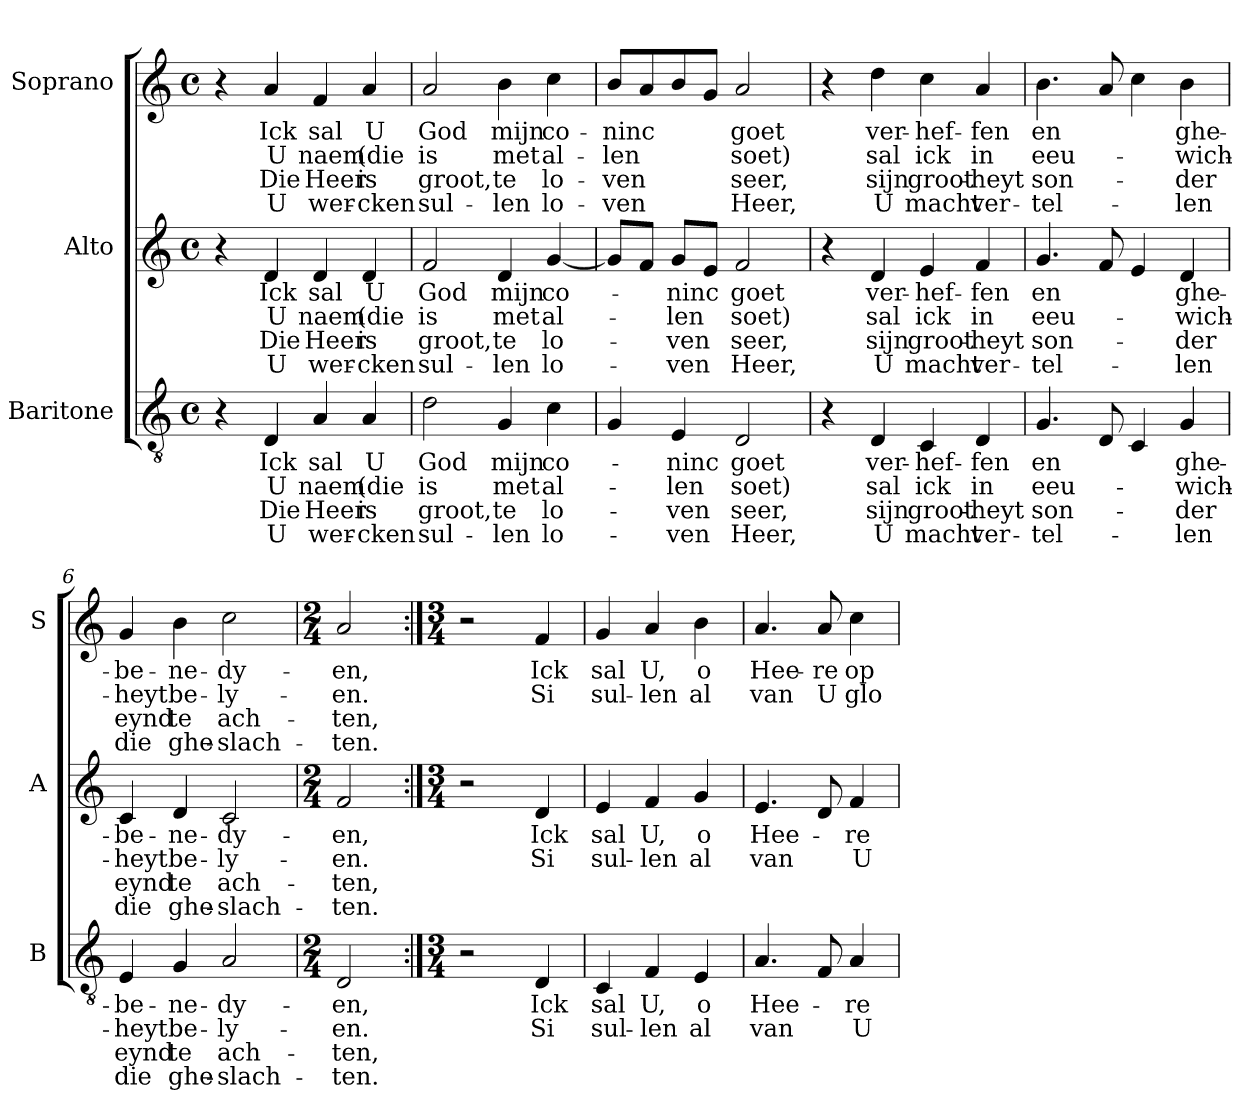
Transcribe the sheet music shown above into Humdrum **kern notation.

**kern	**text	**text	**text	**text	**kern	**text	**text	**text	**text	**kern	**text	**text	**text	**text
*part3	*part3	*part3	*part3	*part3	*part2	*part2	*part2	*part2	*part2	*part1	*part1	*part1	*part1	*part1
*staff3	*staff3	*staff3	*staff3	*staff3	*staff2	*staff2	*staff2	*staff2	*staff2	*staff1	*staff1	*staff1	*staff1	*staff1
*I"Baritone	*	*	*	*	*I"Alto	*	*	*	*	*I"Soprano	*	*	*	*
*I'B	*	*	*	*	*I'A	*	*	*	*	*I'S	*	*	*	*
*clefGv2	*	*	*	*	*clefG2	*	*	*	*	*clefG2	*	*	*	*
*k[]	*	*	*	*	*k[]	*	*	*	*	*k[]	*	*	*	*
*C:	*	*	*	*	*C:	*	*	*	*	*C:	*	*	*	*
*M4/4	*	*	*	*	*M4/4	*	*	*	*	*M4/4	*	*	*	*
*met(c)	*	*	*	*	*met(c)	*	*	*	*	*met(c)	*	*	*	*
=1	=1	=1	=1	=1	=1	=1	=1	=1	=1	=1	=1	=1	=1	=1
!	!LO:LY:b	!	!LO:LY:b	!	!	!LO:LY:b	!	!LO:LY:b	!	!	!LO:LY:b	!	!LO:LY:b	!
4r	1)	.	2)	.	4r	1)	.	2)	.	4r	1)	.	2)	.
!	!LO:LY:b	!LO:LY:b	!LO:LY:b	!LO:LY:b	!	!LO:LY:b	!LO:LY:b	!LO:LY:b	!LO:LY:b	!	!LO:LY:b	!LO:LY:b	!LO:LY:b	!LO:LY:b
4D/	Ick	U	Die	U	4d/	Ick	U	Die	U	4a/	Ick	U	Die	U
!	!LO:LY:b	!LO:LY:b	!LO:LY:b	!LO:LY:b	!	!LO:LY:b	!LO:LY:b	!LO:LY:b	!LO:LY:b	!	!LO:LY:b	!LO:LY:b	!LO:LY:b	!LO:LY:b
4A/	sal	naem	Heer	wer-	4d/	sal	naem	Heer	wer-	4f/	sal	naem	Heer	wer-
!	!LO:LY:b	!LO:LY:b	!LO:LY:b	!LO:LY:b	!	!LO:LY:b	!LO:LY:b	!LO:LY:b	!LO:LY:b	!	!LO:LY:b	!LO:LY:b	!LO:LY:b	!LO:LY:b
4A/	U	(die	is	-cken	4d/	U	(die	is	-cken	4a/	U	(die	is	-cken
=2	=2	=2	=2	=2	=2	=2	=2	=2	=2	=2	=2	=2	=2	=2
!	!LO:LY:b	!LO:LY:b	!LO:LY:b	!LO:LY:b	!	!LO:LY:b	!LO:LY:b	!LO:LY:b	!LO:LY:b	!	!LO:LY:b	!LO:LY:b	!LO:LY:b	!LO:LY:b
2d\	God	is	groot,	sul-	2f/	God	is	groot,	sul-	2a/	God	is	groot,	sul-
!	!LO:LY:b	!LO:LY:b	!LO:LY:b	!LO:LY:b	!	!LO:LY:b	!LO:LY:b	!LO:LY:b	!LO:LY:b	!	!LO:LY:b	!LO:LY:b	!LO:LY:b	!LO:LY:b
4G/	mijn	met	te	-len	4d/	mijn	met	te	-len	4b\	mijn	met	te	-len
!	!LO:LY:b	!LO:LY:b	!LO:LY:b	!LO:LY:b	!	!LO:LY:b	!LO:LY:b	!LO:LY:b	!LO:LY:b	!	!LO:LY:b	!LO:LY:b	!LO:LY:b	!LO:LY:b
4c\	co-	al-	lo-	lo-	[4g/	co-	al-	lo-	lo-	4cc\	co-	al-	lo-	lo-
=3	=3	=3	=3	=3	=3	=3	=3	=3	=3	=3	=3	=3	=3	=3
!	!	!	!	!	!	!	!	!	!	!	!LO:LY:b	!LO:LY:b	!LO:LY:b	!LO:LY:b
4G/	.	.	.	.	8g/L]	.	.	.	.	8b/L	-ninc	-len	-ven	-ven
.	.	.	.	.	8f/J	.	.	.	.	8a/	.	.	.	.
!	!LO:LY:b	!LO:LY:b	!LO:LY:b	!LO:LY:b	!	!LO:LY:b	!LO:LY:b	!LO:LY:b	!LO:LY:b	!	!	!	!	!
4E/	-ninc	-len	-ven	-ven	8g/L	-ninc	-len	-ven	-ven	8b/	.	.	.	.
.	.	.	.	.	8e/J	.	.	.	.	8g/J	.	.	.	.
!	!LO:LY:b	!LO:LY:b	!LO:LY:b	!LO:LY:b	!	!LO:LY:b	!LO:LY:b	!LO:LY:b	!LO:LY:b	!	!LO:LY:b	!LO:LY:b	!LO:LY:b	!LO:LY:b
2D/	goet	soet)	seer,	Heer,	2f/	goet	soet)	seer,	Heer,	2a/	goet	soet)	seer,	Heer,
=4	=4	=4	=4	=4	=4	=4	=4	=4	=4	=4	=4	=4	=4	=4
4r	.	.	.	.	4r	.	.	.	.	4r	.	.	.	.
!	!LO:LY:b	!LO:LY:b	!LO:LY:b	!LO:LY:b	!	!LO:LY:b	!LO:LY:b	!LO:LY:b	!LO:LY:b	!	!LO:LY:b	!LO:LY:b	!LO:LY:b	!LO:LY:b
4D/	ver-	sal	sijn	U	4d/	ver-	sal	sijn	U	4dd\	ver-	sal	sijn	U
!	!LO:LY:b	!LO:LY:b	!LO:LY:b	!LO:LY:b	!	!LO:LY:b	!LO:LY:b	!LO:LY:b	!LO:LY:b	!	!LO:LY:b	!LO:LY:b	!LO:LY:b	!LO:LY:b
4C/	-hef-	ick	groot-	macht	4e/	-hef-	ick	groot-	macht	4cc\	-hef-	ick	groot-	macht
!	!LO:LY:b	!LO:LY:b	!LO:LY:b	!LO:LY:b	!	!LO:LY:b	!LO:LY:b	!LO:LY:b	!LO:LY:b	!	!LO:LY:b	!LO:LY:b	!LO:LY:b	!LO:LY:b
4D/	-fen	in	-heyt	ver-	4f/	-fen	in	-heyt	ver-	4a/	-fen	in	-heyt	ver-
!!LO:LB:g=z
=5	=5	=5	=5	=5	=5	=5	=5	=5	=5	=5	=5	=5	=5	=5
!	!LO:LY:b	!LO:LY:b	!LO:LY:b	!LO:LY:b	!	!LO:LY:b	!LO:LY:b	!LO:LY:b	!LO:LY:b	!	!LO:LY:b	!LO:LY:b	!LO:LY:b	!LO:LY:b
4.G/	en	eeu-	son-	-tel-	4.g/	en	eeu-	son-	-tel-	4.b\	en	eeu-	son-	-tel-
8D/	.	.	.	.	8f/	.	.	.	.	8a/	.	.	.	.
4C/	.	.	.	.	4e/	.	.	.	.	4cc\	.	.	.	.
!	!LO:LY:b	!LO:LY:b	!LO:LY:b	!LO:LY:b	!	!LO:LY:b	!LO:LY:b	!LO:LY:b	!LO:LY:b	!	!LO:LY:b	!LO:LY:b	!LO:LY:b	!LO:LY:b
4G/	ghe-	-wich-	-der	-len	4d/	ghe-	-wich-	-der	-len	4b\	ghe-	-wich-	-der	-len
=6	=6	=6	=6	=6	=6	=6	=6	=6	=6	=6	=6	=6	=6	=6
!	!LO:LY:b	!LO:LY:b	!LO:LY:b	!LO:LY:b	!	!LO:LY:b	!LO:LY:b	!LO:LY:b	!LO:LY:b	!	!LO:LY:b	!LO:LY:b	!LO:LY:b	!LO:LY:b
4E/	-be-	-heyt	eynd	die	4c/	-be-	-heyt	eynd	die	4g/	-be-	-heyt	eynd	die
!	!LO:LY:b	!LO:LY:b	!LO:LY:b	!LO:LY:b	!	!LO:LY:b	!LO:LY:b	!LO:LY:b	!LO:LY:b	!	!LO:LY:b	!LO:LY:b	!LO:LY:b	!LO:LY:b
4G/	-ne-	be-	te	ghe-	4d/	-ne-	be-	te	ghe-	4b\	-ne-	be-	te	ghe-
!	!LO:LY:b	!LO:LY:b	!LO:LY:b	!LO:LY:b	!	!LO:LY:b	!LO:LY:b	!LO:LY:b	!LO:LY:b	!	!LO:LY:b	!LO:LY:b	!LO:LY:b	!LO:LY:b
2A/	-dy-	-ly-	ach-	-slach-	2c/	-dy-	-ly-	ach-	-slach-	2cc\	-dy-	-ly-	ach-	-slach-
=7	=7	=7	=7	=7	=7	=7	=7	=7	=7	=7	=7	=7	=7	=7
*M2/4	*	*	*	*	*M2/4	*	*	*	*	*M2/4	*	*	*	*
!	!LO:LY:b	!LO:LY:b	!LO:LY:b	!LO:LY:b	!	!LO:LY:b	!LO:LY:b	!LO:LY:b	!LO:LY:b	!	!LO:LY:b	!LO:LY:b	!LO:LY:b	!LO:LY:b
2D/	-en,	-en.	-ten,	-ten.	2f/	-en,	-en.	-ten,	-ten.	2a/	-en,	-en.	-ten,	-ten.
=8:|!	=8:|!	=8:|!	=8:|!	=8:|!	=8:|!	=8:|!	=8:|!	=8:|!	=8:|!	=8:|!	=8:|!	=8:|!	=8:|!	=8:|!
*M3/4	*	*	*	*	*M3/4	*	*	*	*	*M3/4	*	*	*	*
2r	.	.	.	.	2r	.	.	.	.	2r	.	.	.	.
!	!LO:LY:b	!LO:LY:b	!	!	!	!LO:LY:b	!LO:LY:b	!	!	!	!LO:LY:b	!LO:LY:b	!	!
4D/	Ick	Si	.	.	4d/	Ick	Si	.	.	4f/	Ick	Si	.	.
=9	=9	=9	=9	=9	=9	=9	=9	=9	=9	=9	=9	=9	=9	=9
!	!LO:LY:b	!LO:LY:b	!	!	!	!LO:LY:b	!LO:LY:b	!	!	!	!LO:LY:b	!LO:LY:b	!	!
4C/	sal	sul-	.	.	4e/	sal	sul-	.	.	4g/	sal	sul-	.	.
!	!LO:LY:b	!LO:LY:b	!	!	!	!LO:LY:b	!LO:LY:b	!	!	!	!LO:LY:b	!LO:LY:b	!	!
4F/	U,	-len	.	.	4f/	U,	-len	.	.	4a/	U,	-len	.	.
!	!LO:LY:b	!LO:LY:b	!	!	!	!LO:LY:b	!LO:LY:b	!	!	!	!LO:LY:b	!LO:LY:b	!	!
4E/	o	al	.	.	4g/	o	al	.	.	4b\	o	al	.	.
!!LO:PB:g=z
=10	=10	=10	=10	=10	=10	=10	=10	=10	=10	=10	=10	=10	=10	=10
!	!LO:LY:b	!LO:LY:b	!	!	!	!LO:LY:b	!LO:LY:b	!	!	!	!LO:LY:b	!LO:LY:b	!	!
4.A/	Hee-	van	.	.	4.e/	Hee-	van	.	.	4.a/	Hee-	van	.	.
!	!	!	!	!	!	!	!	!	!	!	!LO:LY:b	!LO:LY:b	!	!
8F/	.	.	.	.	8d/	.	.	.	.	8a/	-re	U	.	.
!	!LO:LY:b	!LO:LY:b	!	!	!	!LO:LY:b	!LO:LY:b	!	!	!	!LO:LY:b	!LO:LY:b	!	!
4A/	-re	U	.	.	4f/	-re	U	.	.	4cc\	op	glo-	.	.
=	=	=	=	=	=	=	=	=	=	=	=	=	=	=
*-	*-	*-	*-	*-	*-	*-	*-	*-	*-	*-	*-	*-	*-	*-
